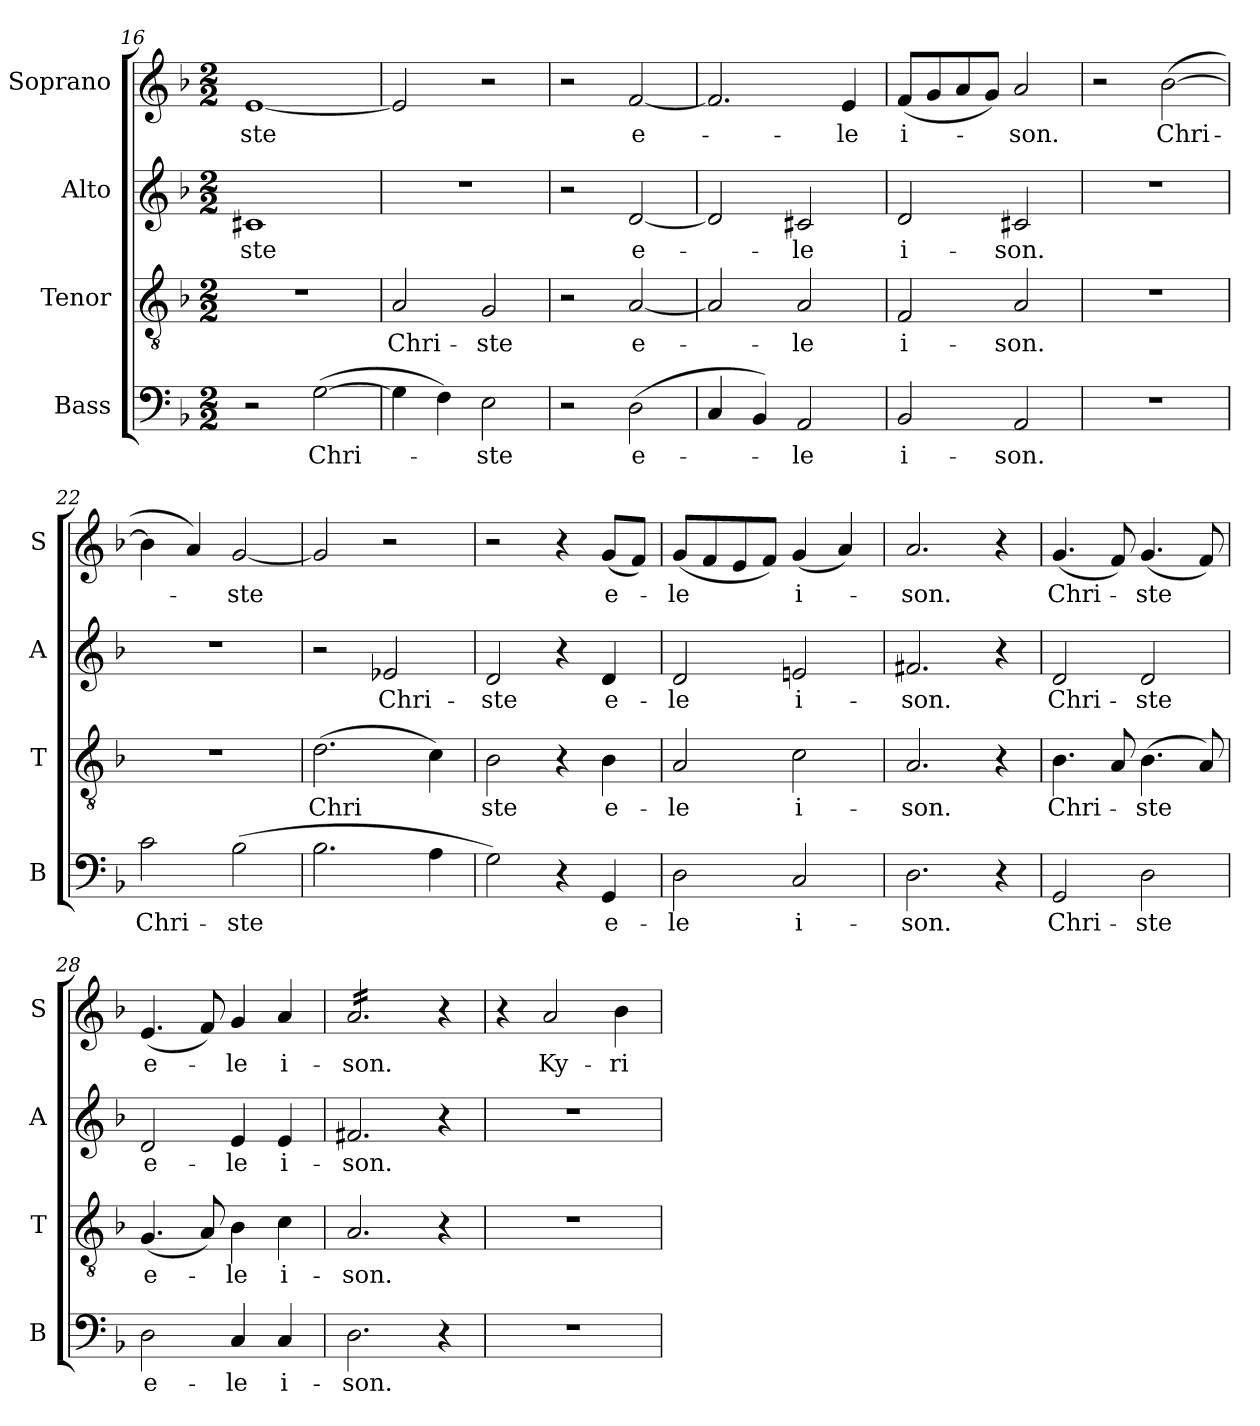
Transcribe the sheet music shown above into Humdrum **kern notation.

**kern	**text	**kern	**text	**kern	**text	**kern	**text
*part4	*part4	*part3	*part3	*part2	*part2	*part1	*part1
*staff4	*staff4	*staff3	*staff3	*staff2	*staff2	*staff1	*staff1
*I"Bass	*	*I"Tenor	*	*I"Alto	*	*I"Soprano	*
*I'B	*	*I'T	*	*I'A	*	*I'S	*
*clefF4	*	*clefGv2	*	*clefG2	*	*clefG2	*
*k[b-]	*	*k[b-]	*	*k[b-]	*	*k[b-]	*
*F:	*	*F:	*	*F:	*	*F:	*
*M2/2	*	*M2/2	*	*M2/2	*	*M2/2	*
=16	=16	=16	=16	=16	=16	=16	=16
!	!	!	!	!	!LO:LY:b:cj	!	!LO:LY:b:cj
2r	.	1r	.	1c#X	-ste	[<1e	-ste
!	!LO:LY:b:cj	!	!	!	!	!	!
(>[>2G\	Chri-	.	.	.	.	.	.
=17	=17	=17	=17	=17	=17	=17	=17
!	!	!	!LO:LY:b:cj	!	!	!	!
4G\]	.	2A/	Chri-	1r	.	2e/]	.
4F\)	.	.	.	.	.	.	.
!	!LO:LY:b:cj	!	!LO:LY:b:cj	!	!	!	!
2E\	-ste	2G/	-ste	.	.	2r	.
=18	=18	=18	=18	=18	=18	=18	=18
2r	.	2r	.	2r	.	2r	.
!	!LO:LY:b:cj	!	!LO:LY:b:cj	!	!LO:LY:b:cj	!	!LO:LY:b:cj
(>2D\	e-	[<2A/	e-	[<2d/	e-	[<2f/	e-
=19	=19	=19	=19	=19	=19	=19	=19
4C/	.	2A/]	.	2d/]	.	2.f/]	.
4BB-/)	.	.	.	.	.	.	.
!	!LO:LY:b:cj	!	!LO:LY:b:cj	!	!LO:LY:b:cj	!	!
2AA/	-le	2A/	-le	2c#X/	-le	.	.
!	!	!	!	!	!	!	!LO:LY:b:cj
.	.	.	.	.	.	4e/	-le
=20	=20	=20	=20	=20	=20	=20	=20
!	!LO:LY:b:cj	!	!LO:LY:b:cj	!	!LO:LY:b:cj	!	!LO:LY:b:cj
2BB-/	i-	2F/	i-	2d/	i-	(<8f/L	i-
.	.	.	.	.	.	8g/	.
.	.	.	.	.	.	8a/	.
.	.	.	.	.	.	8g/J)	.
!	!LO:LY:b:cj	!	!LO:LY:b:cj	!	!LO:LY:b:cj	!	!LO:LY:b:cj
2AA/	-son.	2A/	-son.	2c#X/	-son.	2a/	-son.
=21	=21	=21	=21	=21	=21	=21	=21
1r	.	1r	.	1r	.	2r	.
!	!	!	!	!	!	!	!LO:LY:b:cj
.	.	.	.	.	.	(>[>2b-\	Chri-
=22	=22	=22	=22	=22	=22	=22	=22
!	!LO:LY:b:cj	!	!	!	!	!	!
2c\	Chri-	1r	.	1r	.	4b-\]	.
.	.	.	.	.	.	4a/)	.
!	!LO:LY:b:cj	!	!	!	!	!	!LO:LY:b:cj
(<2B-\	-ste	.	.	.	.	[>2g/	-ste
!!LO:LB:g=z
=23	=23	=23	=23	=23	=23	=23	=23
!	!	!	!LO:LY:b:cj	!	!	!	!
2.B-\	.	(>2.d\	Chri	2r	.	2g/]	.
!	!	!	!	!	!LO:LY:b:cj	!	!
.	.	.	.	2e-X/	Chri-	2r	.
4A\	.	4c\)	.	.	.	.	.
=24	=24	=24	=24	=24	=24	=24	=24
!	!	!	!LO:LY:b:cj	!	!LO:LY:b:cj	!	!
2G\)	.	2B-\	ste	2d/	-ste	2r	.
4r	.	4r	.	4r	.	4r	.
!	!LO:LY:b:cj	!	!LO:LY:b:cj	!	!LO:LY:b:cj	!	!LO:LY:b:cj
4GG/	e-	4B-\	e-	4d/	e-	(<8g/L	e-
.	.	.	.	.	.	8f/J)	.
=25	=25	=25	=25	=25	=25	=25	=25
!	!LO:LY:b:cj	!	!LO:LY:b:cj	!	!LO:LY:b:cj	!	!LO:LY:b:cj
2D\	-le	2A/	-le	2d/	-le	(<8g/L	-le
.	.	.	.	.	.	8f/	.
.	.	.	.	.	.	8e/	.
.	.	.	.	.	.	8f/J)	.
!	!LO:LY:b:cj	!	!LO:LY:b:cj	!	!LO:LY:b:cj	!	!LO:LY:b:cj
2C/	i-	2c\	i-	2en/	i-	(<4g/	i-
.	.	.	.	.	.	4a/)	.
=26	=26	=26	=26	=26	=26	=26	=26
!	!LO:LY:b:cj	!	!LO:LY:b:cj	!	!LO:LY:b:cj	!	!LO:LY:b:cj
2.D\	-son.	2.A/	-son.	2.f#X/	-son.	2.a/	-son.
4r	.	4r	.	4r	.	4r	.
=27	=27	=27	=27	=27	=27	=27	=27
!	!LO:LY:b:cj	!	!LO:LY:b:cj	!	!LO:LY:b:cj	!	!LO:LY:b:cj
2GG/	Chri-	4.B-\	Chri-	2d/	Chri-	(<4.g/	Chri-
.	.	8A/	.	.	.	8f/)	.
!	!LO:LY:b:cj	!	!LO:LY:b:cj	!	!LO:LY:b:cj	!	!LO:LY:b:cj
2D\	-ste	(>4.B-\	-ste	2d/	-ste	(<4.g/	-ste
.	.	8A/)	.	.	.	8f/)	.
=28	=28	=28	=28	=28	=28	=28	=28
!	!LO:LY:b:cj	!	!LO:LY:b:cj	!	!LO:LY:b:cj	!	!LO:LY:b:cj
2D\	e-	(<4.G/	e-	2d/	e-	(<4.e/	e-
.	.	8A/)	.	.	.	8f/)	.
!	!LO:LY:b:cj	!	!LO:LY:b:cj	!	!LO:LY:b:cj	!	!LO:LY:b:cj
4C/	-le	4B-\	-le	4e/	-le	4g/	-le
!	!LO:LY:b:cj	!	!LO:LY:b:cj	!	!LO:LY:b:cj	!	!LO:LY:b:cj
4C/	i-	4c\	i-	4e/	i-	4a/	i-
=29	=29	=29	=29	=29	=29	=29	=29
!	!LO:LY:b:cj	!	!LO:LY:b:cj	!	!LO:LY:b:cj	!	!LO:LY:b:cj
*	*	*	*	*	*	*tremolo	*
2.D\	-son.	2.A/	-son.	2.f#X/	-son.	16a/LL	-son.
.	.	.	.	.	.	16a/	.
.	.	.	.	.	.	16a/	.
.	.	.	.	.	.	16a/	.
.	.	.	.	.	.	16a/	.
.	.	.	.	.	.	16a/	.
.	.	.	.	.	.	16a/	.
.	.	.	.	.	.	16a/	.
.	.	.	.	.	.	16a/	.
.	.	.	.	.	.	16a/	.
.	.	.	.	.	.	16a/	.
.	.	.	.	.	.	16a/JJ	.
*	*	*	*	*	*	*Xtremolo	*
4r	.	4r	.	4r	.	4r	.
!!LO:PB:g=z
=30	=30	=30	=30	=30	=30	=30	=30
1r	.	1r	.	1r	.	4r	.
!	!	!	!	!	!	!	!LO:LY:b:cj
.	.	.	.	.	.	2a/	Ky-
!	!	!	!	!	!	!	!LO:LY:b:cj
.	.	.	.	.	.	4b-\	-ri-
=	=	=	=	=	=	=	=
*-	*-	*-	*-	*-	*-	*-	*-
